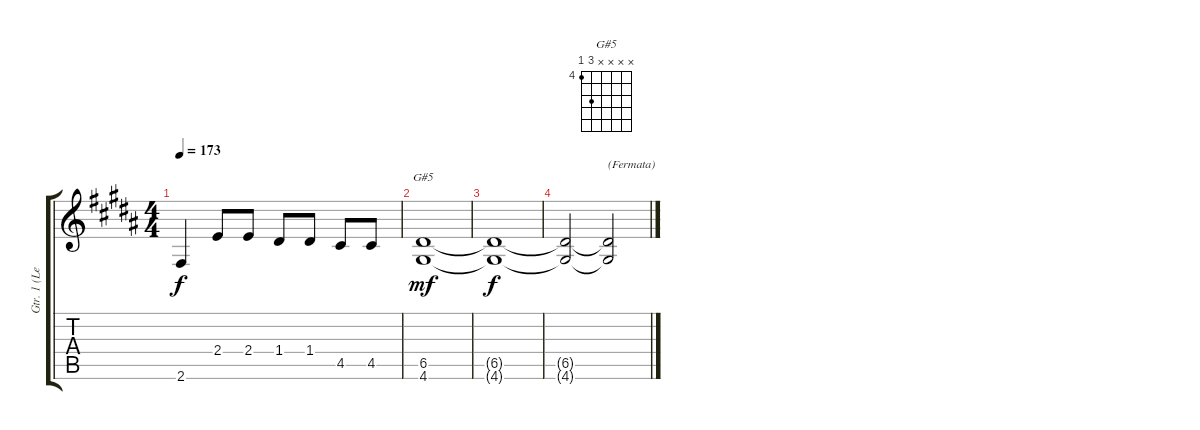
\track ("Gtr. 1 (Lead)" "Gtr. 1 (Le") {instrument distortionguitar}
\staff {score tabs}
\tuning (E4 B3 G3 D3 A2 E2) {hide}
\chord ("G#5" x x x x 6 4) {firstfret 4}
\ts (4 4)
\tempo 173
\clef g2
\ks g#minor
2.6.4{dy f} 2.4.8 2.4.8 1.4.8 1.4.8 4.5.8 4.5.8 |
(6.5 4.6).1{ch "G#5" dy mf} |
(6.5{t} 4.6{t}).1{dy f} |
(6.5{t} 4.6{t}).2 (6.5{t} 4.6{t}).2{txt "(Fermata)"}
